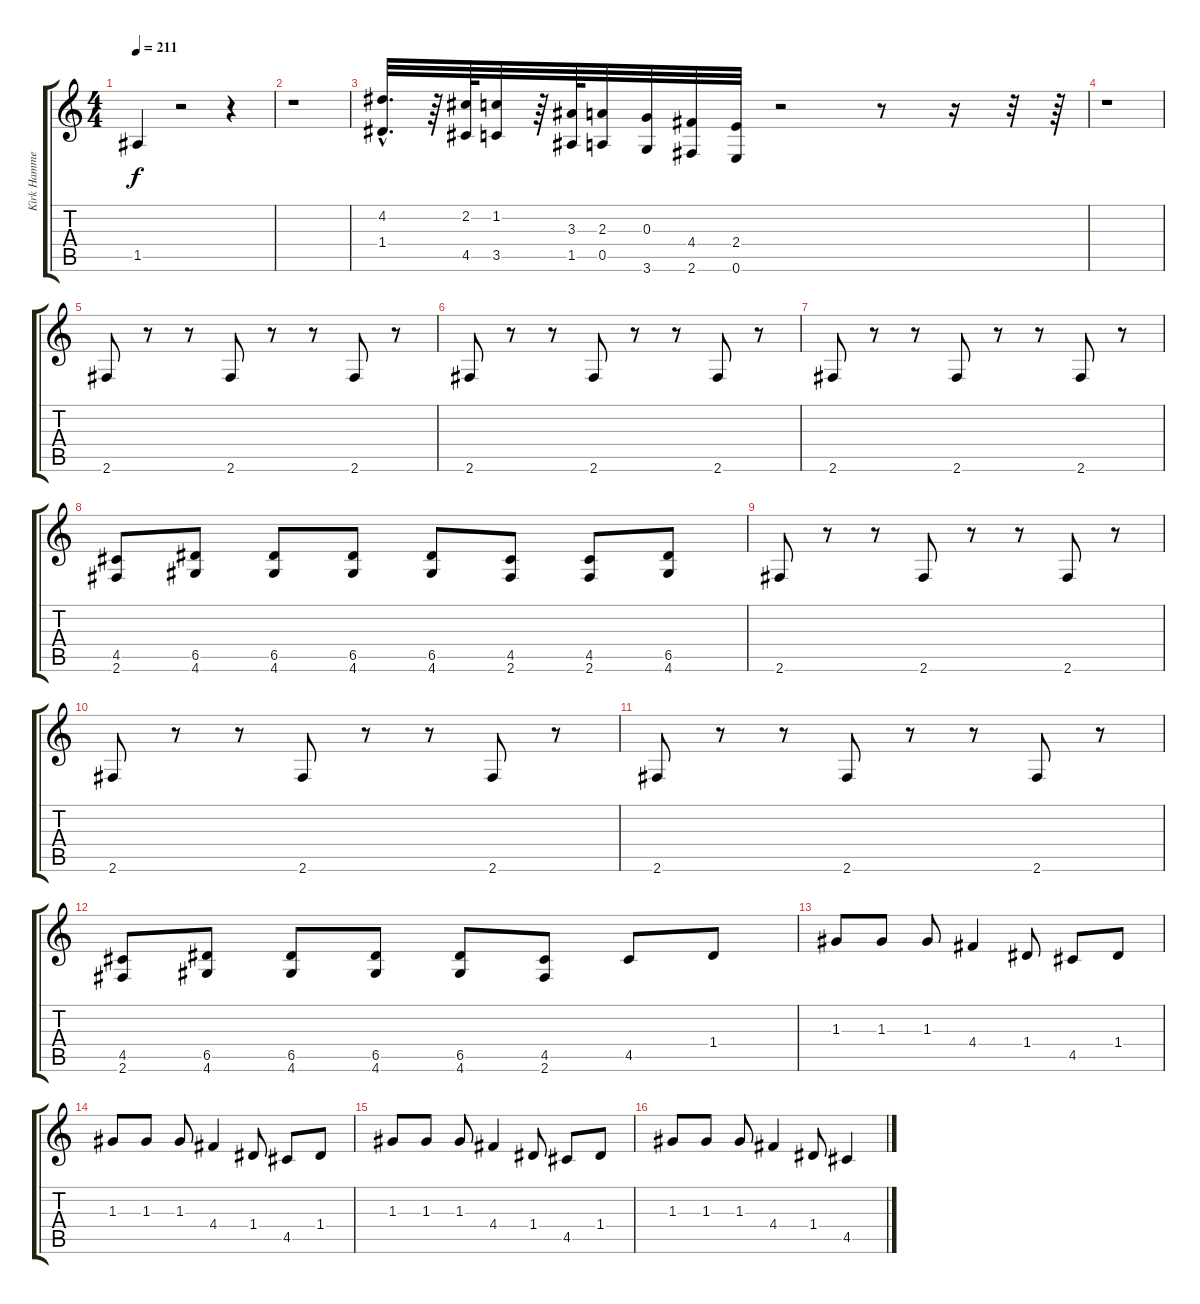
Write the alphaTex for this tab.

\track ("Kirk Hammett (Guitar)" "Kirk Hamme") {instrument overdrivenguitar}
\staff {score tabs}
\tuning (E4 B3 G3 D3 A2 E2) {hide}
\ts (4 4)
\tempo 211
\clef g2
\ks c
1.5.4{dy f} r.2 r.4 |
r.1 |
(4.2{hac} 1.4{hac}).32{d} r.64 (2.2 4.5).64 (1.2 3.5).32 r.64 (3.3 1.5).64 (2.3 0.5).32 (0.3 3.6).32 (4.4 2.6).32 (2.4 0.6).32 r.2 r.8 r.16 r.32 r.64 |
r.1 |
2.6.8 r.8 r.8 2.6.8 r.8 r.8 2.6.8 r.8 |
2.6.8 r.8 r.8 2.6.8 r.8 r.8 2.6.8 r.8 |
2.6.8 r.8 r.8 2.6.8 r.8 r.8 2.6.8 r.8 |
(4.5 2.6).8 (6.5 4.6).8 (6.5 4.6).8 (6.5 4.6).8 (6.5 4.6).8 (4.5 2.6).8 (4.5 2.6).8 (6.5 4.6).8 |
2.6.8 r.8 r.8 2.6.8 r.8 r.8 2.6.8 r.8 |
2.6.8 r.8 r.8 2.6.8 r.8 r.8 2.6.8 r.8 |
2.6.8 r.8 r.8 2.6.8 r.8 r.8 2.6.8 r.8 |
(4.5 2.6).8 (6.5 4.6).8 (6.5 4.6).8 (6.5 4.6).8 (6.5 4.6).8 (4.5 2.6).8 4.5.8 1.4.8 |
1.3.8 1.3.8 1.3.8 4.4.4 1.4.8 4.5.8 1.4.8 |
1.3.8 1.3.8 1.3.8 4.4.4 1.4.8 4.5.8 1.4.8 |
1.3.8 1.3.8 1.3.8 4.4.4 1.4.8 4.5.8 1.4.8 |
1.3.8 1.3.8 1.3.8 4.4.4 1.4.8 4.5.4
